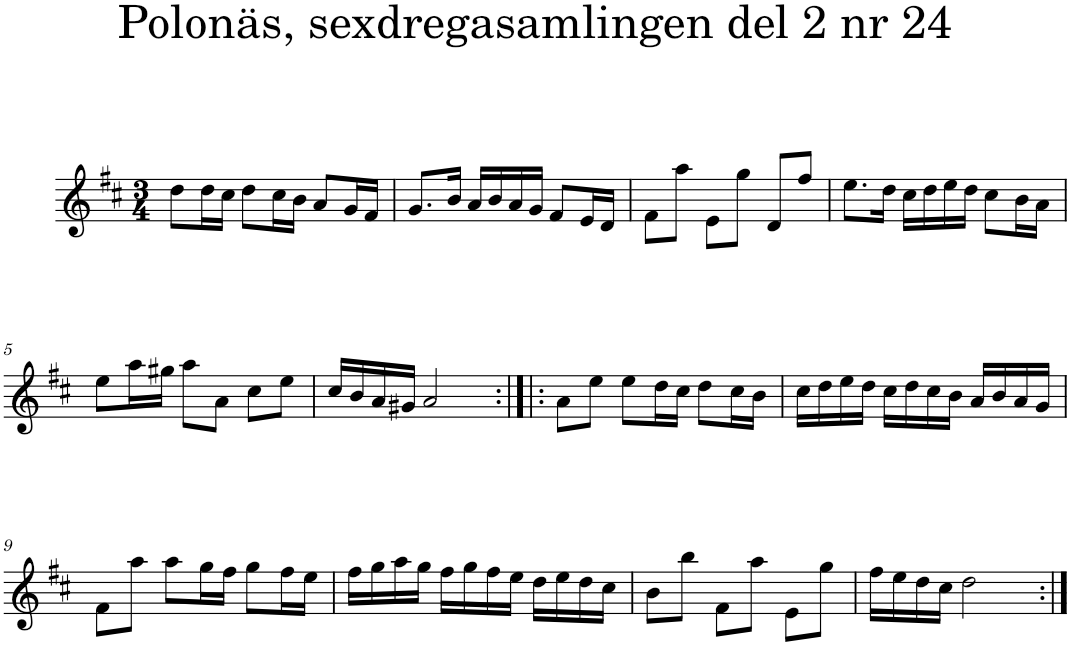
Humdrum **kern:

**kern
*part1
*staff1
*I"Piano
*I'Pno
*clefG2
*k[f#c#]
*D:
*M3/4
=1
8dd\L
16dd\L
16cc#\JJ
8dd\L
16cc#\L
16b\JJ
8a/L
16g/L
16f#/JJ
=2
8.g/L
16b/Jk
16a/LL
16b/
16a/
16g/JJ
8f#/L
16e/L
16d/JJ
=3
8f#\L
8aa\J
8e\L
8gg\J
8d/L
8ff#/J
=4
8.ee\L
16dd\Jk
16cc#\LL
16dd\
16ee\
16dd\JJ
8cc#\L
16b\L
16a\JJ
!!LO:LB:g=z
=5
8ee\L
16aa\L
16gg#X\JJ
8aa\L
8a\J
8cc#\L
8ee\J
=6
16cc#/LL
16b/
16a/
16g#X/JJ
2a/
=7:|!|:
8a\L
8ee\J
8ee\L
16dd\L
16cc#\JJ
8dd\L
16cc#\L
16b\JJ
=8
16cc#\LL
16dd\
16ee\
16dd\JJ
16cc#\LL
16dd\
16cc#\
16b\JJ
16a/LL
16b/
16a/
16g/JJ
!!LO:LB:g=z
=9
8f#\L
8aa\J
8aa\L
16gg\L
16ff#\JJ
8gg\L
16ff#\L
16ee\JJ
=10
16ff#\LL
16gg\
16aa\
16gg\JJ
16ff#\LL
16gg\
16ff#\
16ee\JJ
16dd\LL
16ee\
16dd\
16cc#\JJ
=11
8b\L
8bb\J
8f#\L
8aa\J
8e\L
8gg\J
=12
16ff#\LL
16ee\
16dd\
16cc#\JJ
2dd\
=:|!
*-
